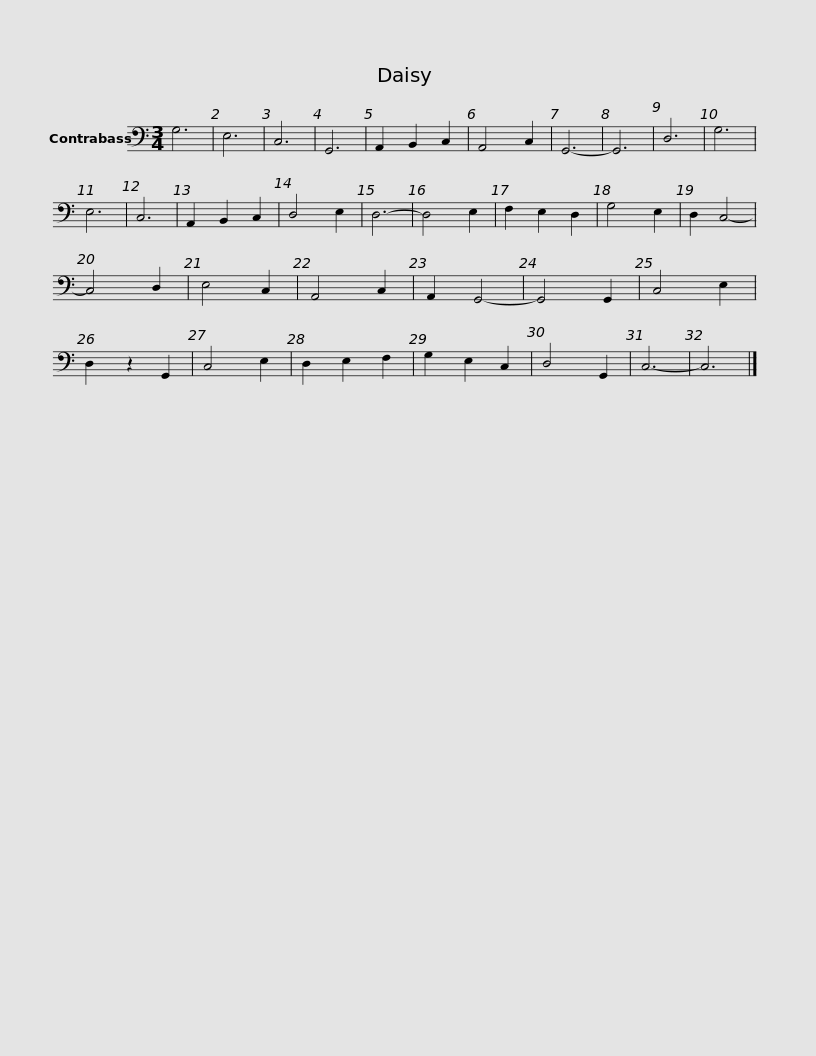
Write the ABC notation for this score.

X:1
L:1/8
M:3/4
I:linebreak $
K:C
V:1 bass transpose=-12
V:1
 G,6 | E,6 | C,6 | G,,6 |$ A,,2 B,,2 C,2 | %5
 A,,4 C,2 | G,,6- | G,,6 |$ D,6 | G,6 | %10
 E,6 | C,6 |$ A,,2 B,,2 C,2 | D,4 E,2 | D,6- | %15
 D,4 E,2 |$ F,2 E,2 D,2 | G,4 E,2 | D,2 C,4- | C,4 D,2 |$ %20
 E,4 C,2 | A,,4 C,2 | A,,2 G,,4- | G,,4 G,,2 |$ C,4 E,2 | %25
 D,2 z2 G,,2 | C,4 E,2 | D,2 E,2 F,2 |$ G,2 E,2 C,2 | D,4 G,,2 | %30
 C,6- | C,6 |] %32
